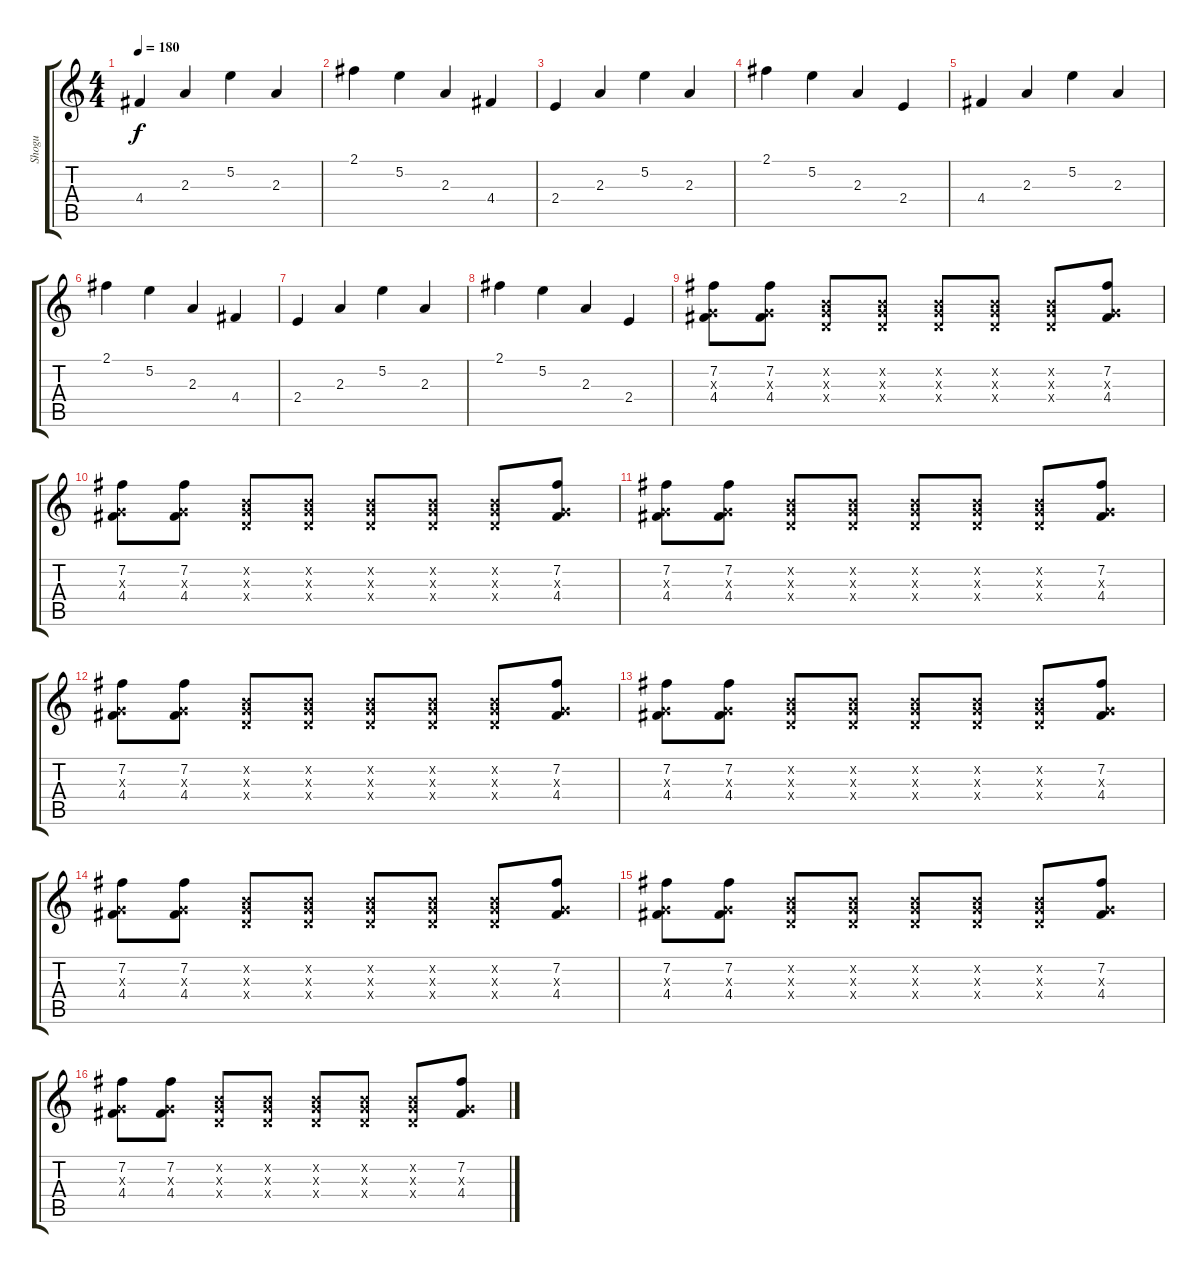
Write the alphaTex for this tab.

\track ("Shogu" "Shogu") {instrument overdrivenguitar}
\staff {score tabs}
\tuning (E4 B3 G3 D3 A2 E2) {hide}
\ts (4 4)
\tempo 180
\clef g2
\ks c
4.4.4{dy f} 2.3.4 5.2.4 2.3.4 |
2.1.4 5.2.4 2.3.4 4.4.4 |
2.4.4 2.3.4 5.2.4 2.3.4 |
2.1.4 5.2.4 2.3.4 2.4.4 |
4.4.4 2.3.4 5.2.4 2.3.4 |
2.1.4 5.2.4 2.3.4 4.4.4 |
2.4.4 2.3.4 5.2.4 2.3.4 |
2.1.4 5.2.4 2.3.4 2.4.4 |
(7.2 0.3{x} 4.4).8 (7.2 0.3{x} 4.4).8 (0.2{x} 0.3{x} 0.4{x}).8 (0.2{x} 0.3{x} 0.4{x}).8 (0.2{x} 0.3{x} 0.4{x}).8 (0.2{x} 0.3{x} 0.4{x}).8 (0.2{x} 0.3{x} 0.4{x}).8 (7.2 0.3{x} 4.4).8 |
(7.2 0.3{x} 4.4).8 (7.2 0.3{x} 4.4).8 (0.2{x} 0.3{x} 0.4{x}).8 (0.2{x} 0.3{x} 0.4{x}).8 (0.2{x} 0.3{x} 0.4{x}).8 (0.2{x} 0.3{x} 0.4{x}).8 (0.2{x} 0.3{x} 0.4{x}).8 (7.2 0.3{x} 4.4).8 |
(7.2 0.3{x} 4.4).8 (7.2 0.3{x} 4.4).8 (0.2{x} 0.3{x} 0.4{x}).8 (0.2{x} 0.3{x} 0.4{x}).8 (0.2{x} 0.3{x} 0.4{x}).8 (0.2{x} 0.3{x} 0.4{x}).8 (0.2{x} 0.3{x} 0.4{x}).8 (7.2 0.3{x} 4.4).8 |
(7.2 0.3{x} 4.4).8 (7.2 0.3{x} 4.4).8 (0.2{x} 0.3{x} 0.4{x}).8 (0.2{x} 0.3{x} 0.4{x}).8 (0.2{x} 0.3{x} 0.4{x}).8 (0.2{x} 0.3{x} 0.4{x}).8 (0.2{x} 0.3{x} 0.4{x}).8 (7.2 0.3{x} 4.4).8 |
(7.2 0.3{x} 4.4).8 (7.2 0.3{x} 4.4).8 (0.2{x} 0.3{x} 0.4{x}).8 (0.2{x} 0.3{x} 0.4{x}).8 (0.2{x} 0.3{x} 0.4{x}).8 (0.2{x} 0.3{x} 0.4{x}).8 (0.2{x} 0.3{x} 0.4{x}).8 (7.2 0.3{x} 4.4).8 |
(7.2 0.3{x} 4.4).8 (7.2 0.3{x} 4.4).8 (0.2{x} 0.3{x} 0.4{x}).8 (0.2{x} 0.3{x} 0.4{x}).8 (0.2{x} 0.3{x} 0.4{x}).8 (0.2{x} 0.3{x} 0.4{x}).8 (0.2{x} 0.3{x} 0.4{x}).8 (7.2 0.3{x} 4.4).8 |
(7.2 0.3{x} 4.4).8 (7.2 0.3{x} 4.4).8 (0.2{x} 0.3{x} 0.4{x}).8 (0.2{x} 0.3{x} 0.4{x}).8 (0.2{x} 0.3{x} 0.4{x}).8 (0.2{x} 0.3{x} 0.4{x}).8 (0.2{x} 0.3{x} 0.4{x}).8 (7.2 0.3{x} 4.4).8 |
(7.2 0.3{x} 4.4).8 (7.2 0.3{x} 4.4).8 (0.2{x} 0.3{x} 0.4{x}).8 (0.2{x} 0.3{x} 0.4{x}).8 (0.2{x} 0.3{x} 0.4{x}).8 (0.2{x} 0.3{x} 0.4{x}).8 (0.2{x} 0.3{x} 0.4{x}).8 (7.2 0.3{x} 4.4).8
